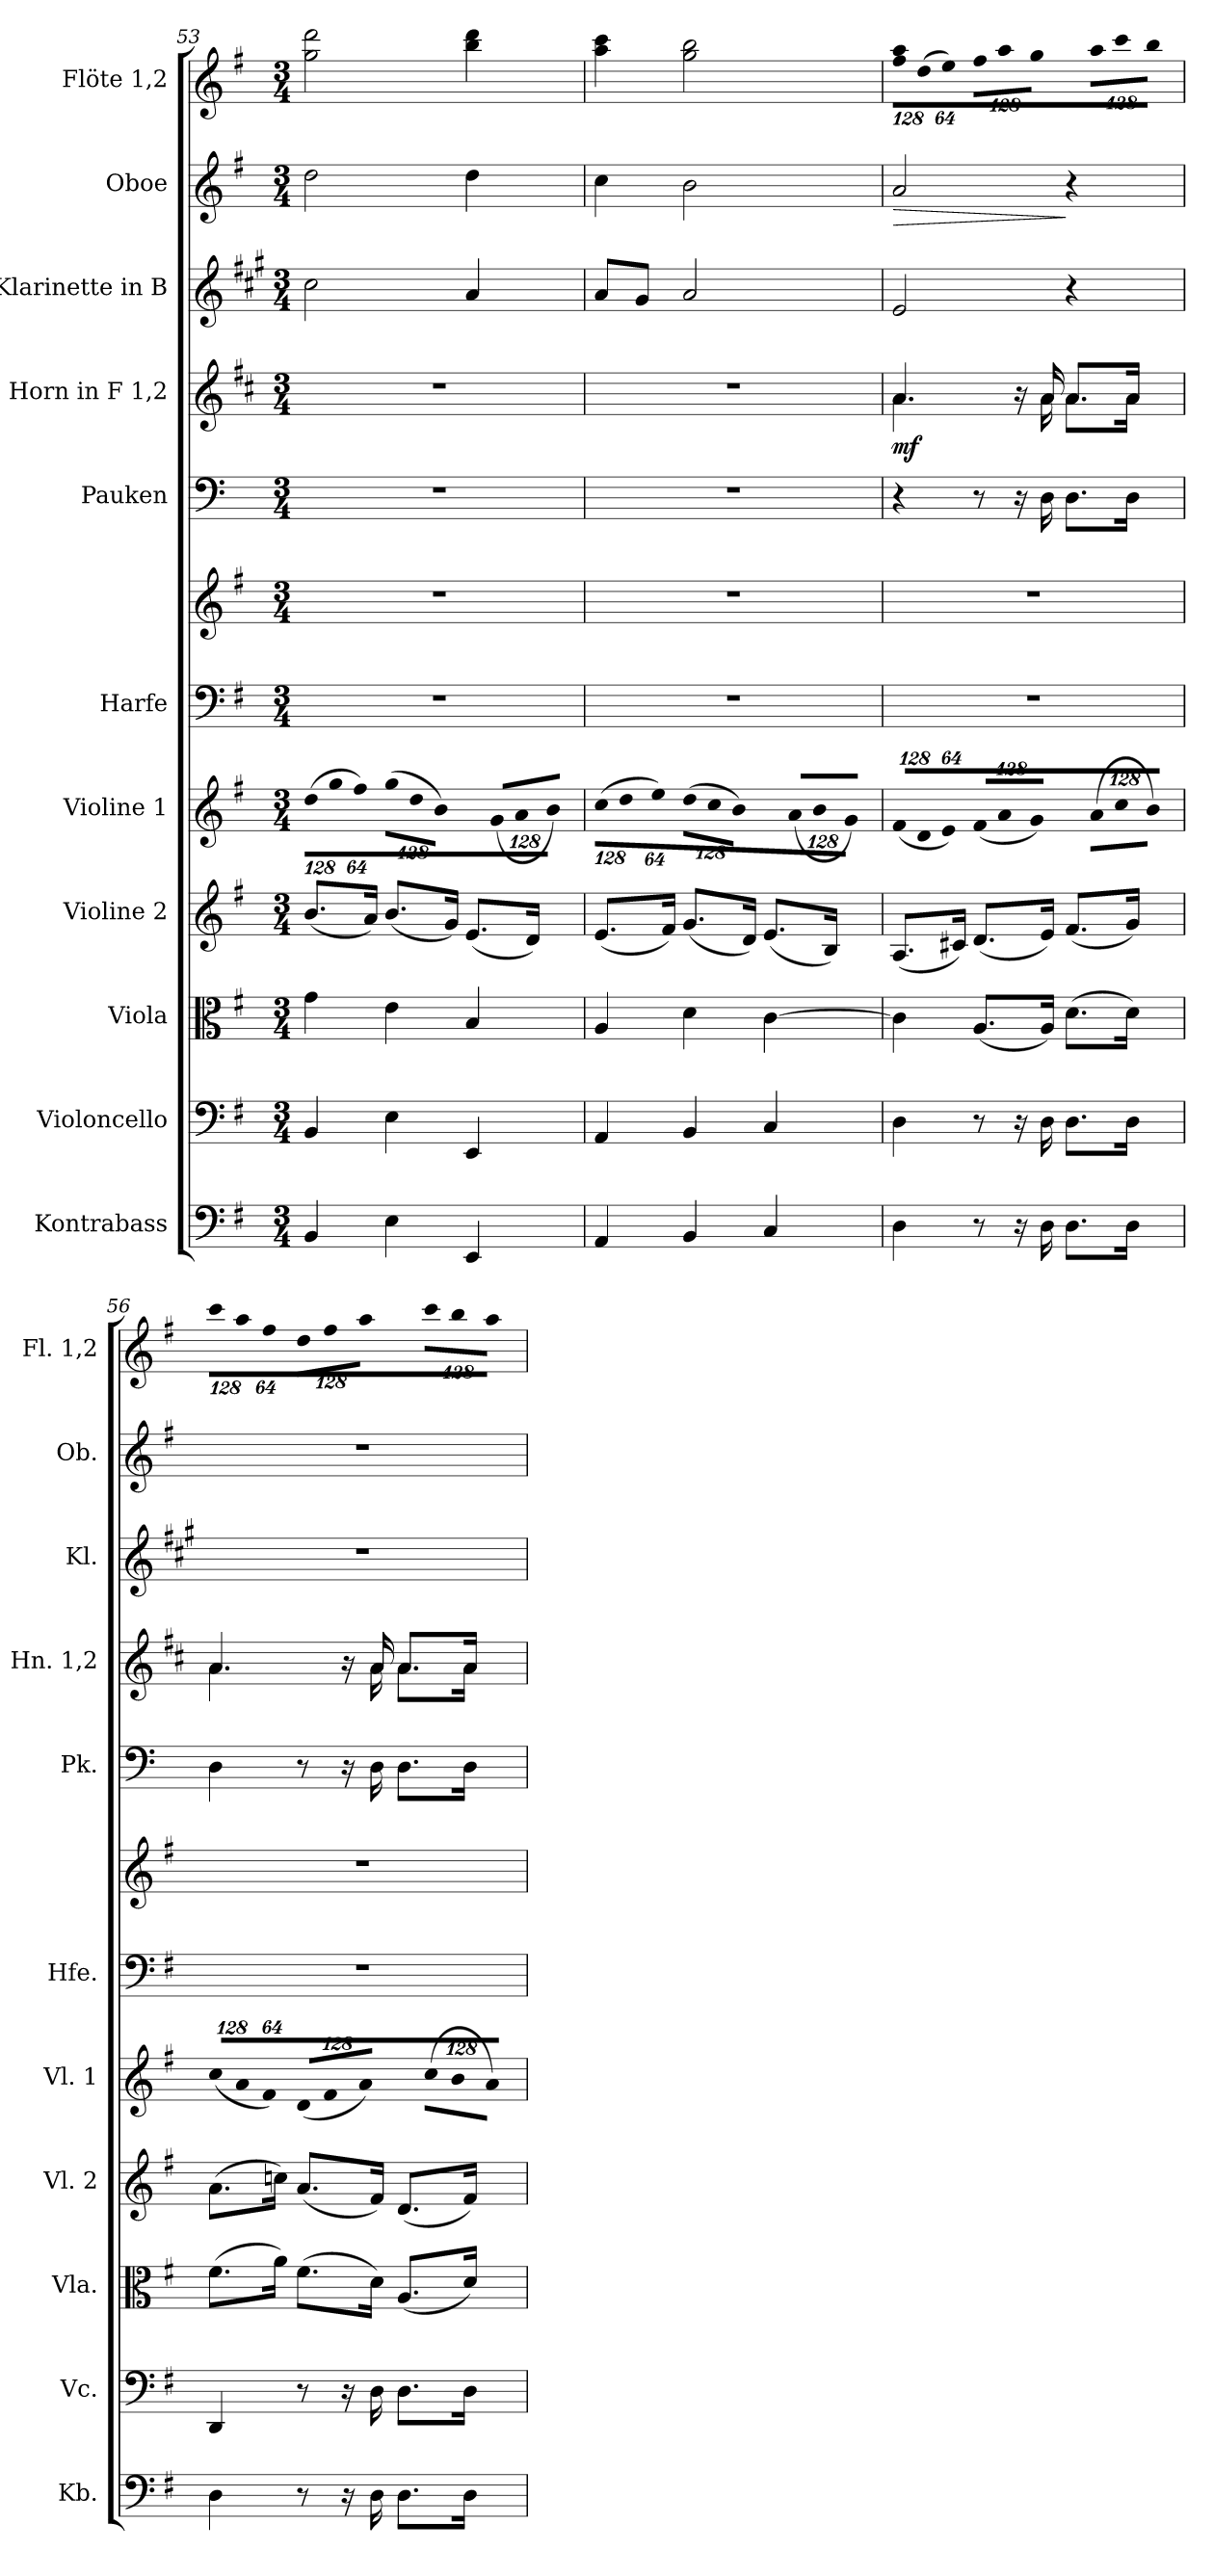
**kern	**kern	**kern	**kern	**kern	**kern	**kern	**kern	**kern	**dynam	**kern	**kern	**dynam	**kern
*part11	*part10	*part9	*part8	*part7	*part6	*part6	*part5	*part4	*part4	*part3	*part2	*part2	*part1
*staff12	*staff11	*staff10	*staff9	*staff8	*staff7	*staff6	*staff5	*staff4	*staff4	*staff3	*staff2	*staff2	*staff1
*I"Kontrabass	*I"Violoncello	*I"Viola	*I"Violine 2	*I"Violine 1	*I"Harfe	*	*I"Pauken	*I"Horn in F 1,2	*	*I"Klarinette in B	*I"Oboe	*	*I"Flöte 1,2
*I'Kb.	*I'Vc.	*I'Vla.	*I'Vl. 2	*I'Vl. 1	*I'Hfe.	*	*I'Pk.	*I'Hn. 1,2	*	*I'Kl.	*I'Ob.	*	*I'Fl. 1,2
*clefF4	*clefF4	*clefC3	*clefG2	*clefG2	*clefF4	*clefG2	*clefF4	*clefG2	*	*clefG2	*clefG2	*	*clefG2
*ITrd7c12	*	*	*	*	*	*	*	*ITrd4c7	*	*ITrd1c2	*	*	*
*k[f#]	*k[f#]	*k[f#]	*k[f#]	*k[f#]	*k[f#]	*k[f#]	*k[]	*k[f#]	*	*k[f#]	*k[f#]	*	*k[f#]
*G:	*G:	*G:	*G:	*G:	*G:	*G:	*C:	*G:	*	*G:	*G:	*	*G:
*M3/4	*M3/4	*M3/4	*M3/4	*M3/4	*M3/4	*M3/4	*M3/4	*M3/4	*	*M3/4	*M3/4	*	*M3/4
*	*	*	*	*Xbrackettup	*	*	*	*	*	*	*	*	*
=53	=53	=53	=53	=53	=53	=53	=53	=53	=53	=53	=53	=53	=53
!	!	!	!	!LO:N:vis=8	!LO:N:vis=1	!LO:N:vis=1	!LO:N:vis=1	!LO:N:vis=1	!	!	!	!	!
4BBBi/	4BBi/	4gi\	(8.bi/L	(1024%85ddi\L	2.r	2.r	2.r	2.r	.	2bi\	2ddi\	.	2ggi\ 2dddi
!	!	!	!	!LO:N:vis=8	!	!	!	!	!	!	!	!	!
.	.	.	.	1024%85ggi\	.	.	.	.	.	.	.	.	.
!	!	!	!	!LO:N:vis=8	!	!	!	!	!	!	!	!	!
.	.	.	.	512%43ff#i\J)	.	.	.	.	.	.	.	.	.
.	.	.	16ai/Jk)	.	.	.	.	.	.	.	.	.	.
!	!	!	!	!LO:N:vis=8	!	!	!	!	!	!	!	!	!
4EEi\	4Ei\	4ei\	(8.bi/L	(1024%85ggi\L	.	.	.	.	.	.	.	.	.
!	!	!	!	!LO:N:vis=8	!	!	!	!	!	!	!	!	!
.	.	.	.	1024%85ddi\	.	.	.	.	.	.	.	.	.
!	!	!	!	!LO:N:vis=8	!	!	!	!	!	!	!	!	!
.	.	.	.	512%43bi\J)	.	.	.	.	.	.	.	.	.
.	.	.	16gi/Jk)	.	.	.	.	.	.	.	.	.	.
!	!	!	!	!LO:N:vis=8	!	!	!	!	!	!	!	!	!
4EEEi/	4EEi/	4Bi/	(8.ei/L	(1024%85gi/L	.	.	.	.	.	4gi/	4ddi\	.	4bbi\ 4dddi
!	!	!	!	!LO:N:vis=8	!	!	!	!	!	!	!	!	!
.	.	.	.	1024%85ai/	.	.	.	.	.	.	.	.	.
!	!	!	!	!LO:N:vis=8	!	!	!	!	!	!	!	!	!
.	.	.	.	512%43bi/J)	.	.	.	.	.	.	.	.	.
.	.	.	16di/Jk)	.	.	.	.	.	.	.	.	.	.
!!LO:PB:g=z
=54	=54	=54	=54	=54	=54	=54	=54	=54	=54	=54	=54	=54	=54
!	!	!	!	!LO:N:vis=8	!LO:N:vis=1	!LO:N:vis=1	!LO:N:vis=1	!LO:N:vis=1	!	!	!	!	!
4AAAi/	4AAi/	4Ai/	(8.ei/L	(1024%85cci\L	2.r	2.r	2.r	2.r	.	8gi/L	4cci\	.	4aai\ 4ccci
!	!	!	!	!LO:N:vis=8	!	!	!	!	!	!	!	!	!
.	.	.	.	1024%85ddi\	.	.	.	.	.	.	.	.	.
.	.	.	.	.	.	.	.	.	.	8f#i/J	.	.	.
!	!	!	!	!LO:N:vis=8	!	!	!	!	!	!	!	!	!
.	.	.	.	512%43eei\J)	.	.	.	.	.	.	.	.	.
.	.	.	16f#i/Jk)	.	.	.	.	.	.	.	.	.	.
!	!	!	!	!LO:N:vis=8	!	!	!	!	!	!	!	!	!
4BBBi/	4BBi/	4di\	(8.gi/L	(1024%85ddi\L	.	.	.	.	.	2gi/	2bi\	.	2ggi\ 2bbi
!	!	!	!	!LO:N:vis=8	!	!	!	!	!	!	!	!	!
.	.	.	.	1024%85cci\	.	.	.	.	.	.	.	.	.
!	!	!	!	!LO:N:vis=8	!	!	!	!	!	!	!	!	!
.	.	.	.	512%43bi\J)	.	.	.	.	.	.	.	.	.
.	.	.	16di/Jk)	.	.	.	.	.	.	.	.	.	.
!	!	!	!	!LO:N:vis=8	!	!	!	!	!	!	!	!	!
4CCi/	4Ci/	[4ci\	(8.ei/L	(1024%85ai/L	.	.	.	.	.	.	.	.	.
!	!	!	!	!LO:N:vis=8	!	!	!	!	!	!	!	!	!
.	.	.	.	1024%85bi/	.	.	.	.	.	.	.	.	.
!	!	!	!	!LO:N:vis=8	!	!	!	!	!	!	!	!	!
.	.	.	.	512%43gi/J)	.	.	.	.	.	.	.	.	.
.	.	.	16Bi/Jk)	.	.	.	.	.	.	.	.	.	.
=55	=55	=55	=55	=55	=55	=55	=55	=55	=55	=55	=55	=55	=55
!	!	!	!	!LO:N:vis=8	!LO:N:vis=1	!LO:N:vis=1	!	!	!	!	!	!LO:HP:b	!
*	*	*	*	*	*	*	*	*^	*	*	*	*	*
*	*	*	*	*	*	*	*	*	*	*	*	*	*	*Xbrackettup
!	!	!	!	!	!	!	!	!	!	!	!	!	!	!LO:N:vis=8
4DDi\	4Di\	4ci\]	(8.Ai/L	(1024%85f#i/L	2.r	2.r	4r	4.di/	4.di\	mf	2di/	2ai/	>	1024%85ff#i\ 1024%85aaiL
!	!	!	!	!LO:N:vis=8	!	!	!	!	!	!	!	!	!	!LO:N:vis=8
.	.	.	.	1024%85di/	.	.	.	.	.	.	.	.	.	(1024%85ddi\
!	!	!	!	!LO:N:vis=8	!	!	!	!	!	!	!	!	!	!LO:N:vis=8
.	.	.	.	512%43ei/J)	.	.	.	.	.	.	.	.	.	512%43eei\J)
.	.	.	16c#Xi/Jk)	.	.	.	.	.	.	.	.	.	.	.
!	!	!	!	!LO:N:vis=8	!	!	!	!	!	!	!	!	!	!LO:N:vis=8
8r	8r	(8.Ai/L	(8.di/L	(1024%85f#i/L	.	.	8r	.	.	.	.	.	.	1024%85ff#i\L
!	!	!	!	!LO:N:vis=8	!	!	!	!	!	!	!	!	!	!LO:N:vis=8
.	.	.	.	1024%85ai/	.	.	.	.	.	.	.	.	.	1024%85aai\
16r	16r	.	.	.	.	.	16r	16r	16ryy	.	.	.	.	.
!	!	!	!	!LO:N:vis=8	!	!	!	!	!	!	!	!	!	!LO:N:vis=8
.	.	.	.	512%43gi/J)	.	.	.	.	.	.	.	.	.	512%43ggi\J
16DDi\	16Di\	16Ai/Jk)	16ei/Jk)	.	.	.	16Di\	16di/	16di\	.	.	.	.	.
!	!	!	!	!LO:N:vis=8	!	!	!	!	!	!	!	!	!	!LO:N:vis=8
8.DDi\L	8.Di\L	(8.di\L	(8.f#i/L	(1024%85ai\L	.	.	8.Di\L	8.di/L	8.di\L	.	4r	4r	]	1024%85aai\L
!	!	!	!	!LO:N:vis=8	!	!	!	!	!	!	!	!	!	!LO:N:vis=8
.	.	.	.	1024%85cci\	.	.	.	.	.	.	.	.	.	1024%85ccci\
!	!	!	!	!LO:N:vis=8	!	!	!	!	!	!	!	!	!	!LO:N:vis=8
.	.	.	.	512%43bi\J)	.	.	.	.	.	.	.	.	.	512%43bbi\J
16DDi\Jk	16Di\Jk	16di\Jk)	16gi/Jk)	.	.	.	16Di\Jk	16di/Jk	16di\Jk	.	.	.	.	.
=56	=56	=56	=56	=56	=56	=56	=56	=56	=56	=56	=56	=56	=56	=56
!	!	!	!	!LO:N:vis=8	!LO:N:vis=1	!LO:N:vis=1	!	!	!	!	!LO:N:vis=1	!LO:N:vis=1	!	!LO:N:vis=8
4DDi\	4DDi/	(8.f#i\L	(8.ai\L	(1024%85cci/L	2.r	2.r	4Di\	4.di/	4.di\	.	2.r	2.r	.	1024%85ccci\L
!	!	!	!	!LO:N:vis=8	!	!	!	!	!	!	!	!	!	!LO:N:vis=8
.	.	.	.	1024%85ai/	.	.	.	.	.	.	.	.	.	1024%85aai\
!	!	!	!	!LO:N:vis=8	!	!	!	!	!	!	!	!	!	!LO:N:vis=8
.	.	.	.	512%43f#i/J)	.	.	.	.	.	.	.	.	.	512%43ff#i\J
.	.	16ai\Jk)	16ccni\Jk)	.	.	.	.	.	.	.	.	.	.	.
!	!	!	!	!LO:N:vis=8	!	!	!	!	!	!	!	!	!	!LO:N:vis=8
8r	8r	(8.f#i\L	(8.ai/L	(1024%85di/L	.	.	8r	.	.	.	.	.	.	1024%85ddi\L
!	!	!	!	!LO:N:vis=8	!	!	!	!	!	!	!	!	!	!LO:N:vis=8
.	.	.	.	1024%85f#i/	.	.	.	.	.	.	.	.	.	1024%85ff#i\
16r	16r	.	.	.	.	.	16r	16r	16ryy	.	.	.	.	.
!	!	!	!	!LO:N:vis=8	!	!	!	!	!	!	!	!	!	!LO:N:vis=8
.	.	.	.	512%43ai/J)	.	.	.	.	.	.	.	.	.	512%43aai\J
16DDi\	16Di\	16di\Jk)	16f#i/Jk)	.	.	.	16Di\	16di/	16di\	.	.	.	.	.
!	!	!	!	!LO:N:vis=8	!	!	!	!	!	!	!	!	!	!LO:N:vis=8
8.DDi\L	8.Di\L	(8.Ai/L	(8.di/L	(1024%85cci\L	.	.	8.Di\L	8.di/L	8.di\L	.	.	.	.	1024%85ccci\L
!	!	!	!	!LO:N:vis=8	!	!	!	!	!	!	!	!	!	!LO:N:vis=8
.	.	.	.	1024%85bi\	.	.	.	.	.	.	.	.	.	1024%85bbi\
!	!	!	!	!LO:N:vis=8	!	!	!	!	!	!	!	!	!	!LO:N:vis=8
.	.	.	.	512%43ai\J)	.	.	.	.	.	.	.	.	.	512%43aai\J
16DDi\Jk	16Di\Jk	16di/Jk)	16f#i/Jk)	.	.	.	16Di\Jk	16di/Jk	16di\Jk	.	.	.	.	.
*	*	*	*	*	*	*	*	*v	*v	*	*	*	*	*
=	=	=	=	=	=	=	=	=	=	=	=	=	=
*-	*-	*-	*-	*-	*-	*-	*-	*-	*-	*-	*-	*-	*-
